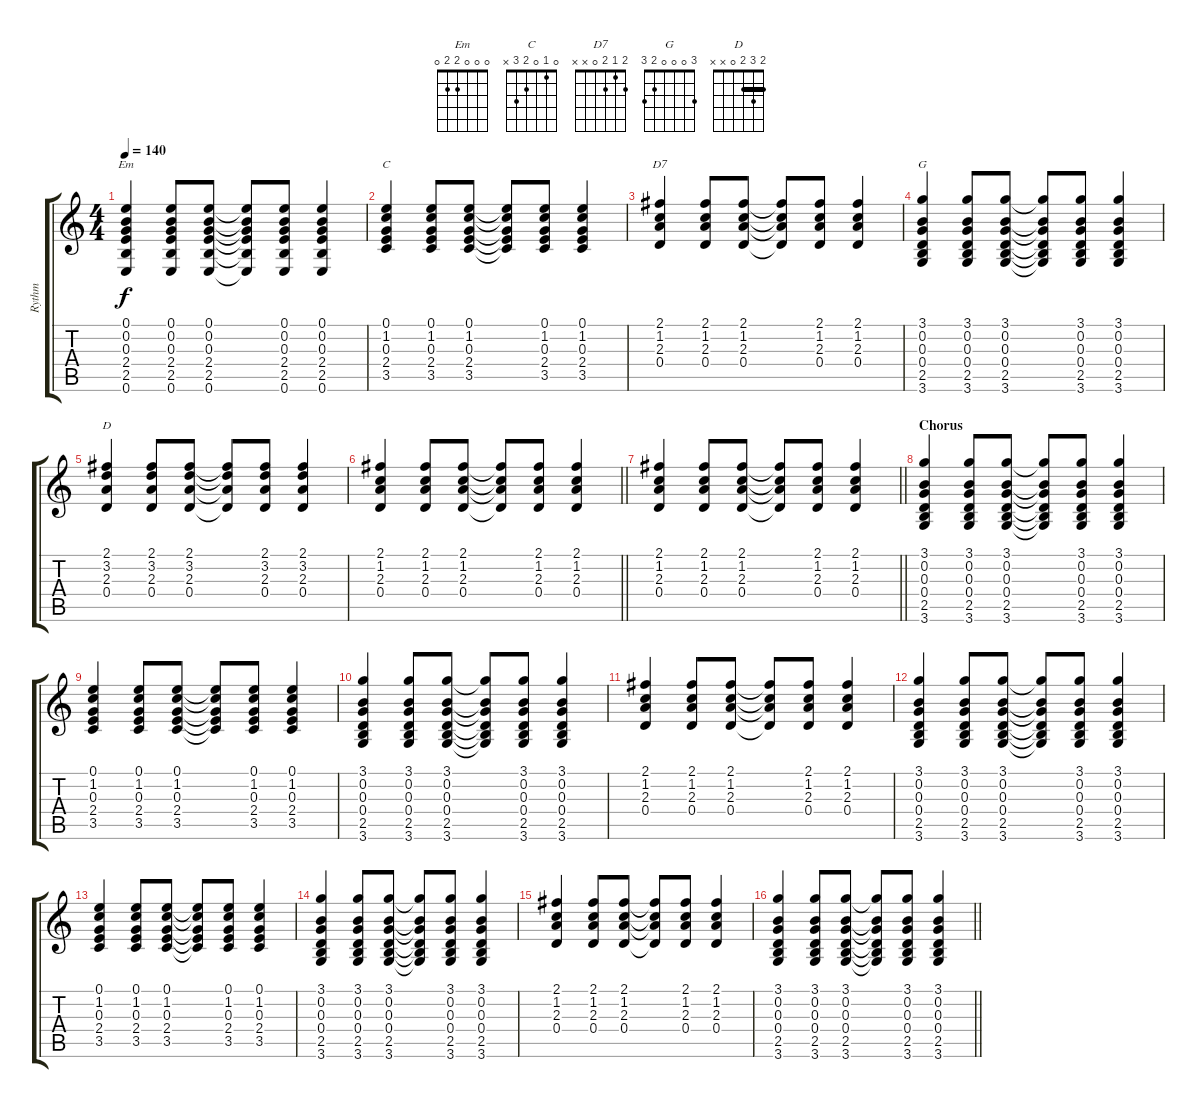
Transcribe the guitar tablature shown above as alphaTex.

\track ("Rythm" "Rythm") {instrument acousticguitarsteel}
\staff {score tabs}
\tuning (E4 B3 G3 D3 A2 E2) {hide}
\chord ("Em" 0 0 0 2 2 0)
\chord ("C" 0 1 0 2 3 x)
\chord ("D7" 2 1 2 0 x x)
\chord ("G" 3 0 0 0 2 3)
\chord ("D" 2 3 2 0 x x) {barre 2}
\ts (4 4)
\tempo 140
\clef g2
\ks c
(0.1 0.2 0.3 2.4 2.5 0.6).4{ch "Em" dy f} (0.1 0.2 0.3 2.4 2.5 0.6).8 (0.1 0.2 0.3 2.4 2.5 0.6).8 (0.1{t} 0.2{t} 0.3{t} 2.4{t} 2.5{t} 0.6{t}).8 (0.1 0.2 0.3 2.4 2.5 0.6).8 (0.1 0.2 0.3 2.4 2.5 0.6).4 |
(0.1 1.2 0.3 2.4 3.5).4{ch "C"} (0.1 1.2 0.3 2.4 3.5).8 (0.1 1.2 0.3 2.4 3.5).8 (0.1{t} 1.2{t} 0.3{t} 2.4{t} 3.5{t}).8 (0.1 1.2 0.3 2.4 3.5).8 (0.1 1.2 0.3 2.4 3.5).4 |
(2.1 1.2 2.3 0.4).4{ch "D7"} (2.1 1.2 2.3 0.4).8 (2.1 1.2 2.3 0.4).8 (2.1{t} 1.2{t} 2.3{t} 0.4{t}).8 (2.1 1.2 2.3 0.4).8 (2.1 1.2 2.3 0.4).4 |
(3.1 0.2 0.3 0.4 2.5 3.6).4{ch "G"} (3.1 0.2 0.3 0.4 2.5 3.6).8 (3.1 0.2 0.3 0.4 2.5 3.6).8 (3.1{t} 0.2{t} 0.3{t} 0.4{t} 2.5{t} 3.6{t}).8 (3.1 0.2 0.3 0.4 2.5 3.6).8 (3.1 0.2 0.3 0.4 2.5 3.6).4 |
(2.1 3.2 2.3 0.4).4{ch "D"} (2.1 3.2 2.3 0.4).8 (2.1 3.2 2.3 0.4).8 (2.1{t} 3.2{t} 2.3{t} 0.4{t}).8 (2.1 3.2 2.3 0.4).8 (2.1 3.2 2.3 0.4).4 |
\barLineRight lightlight
(2.1 1.2 2.3 0.4).4 (2.1 1.2 2.3 0.4).8 (2.1 1.2 2.3 0.4).8 (2.1{t} 1.2{t} 2.3{t} 0.4{t}).8 (2.1 1.2 2.3 0.4).8 (2.1 1.2 2.3 0.4).4 |
\barLineRight lightlight
(2.1 1.2 2.3 0.4).4 (2.1 1.2 2.3 0.4).8 (2.1 1.2 2.3 0.4).8 (2.1{t} 1.2{t} 2.3{t} 0.4{t}).8 (2.1 1.2 2.3 0.4).8 (2.1 1.2 2.3 0.4).4 |
\section ("" "Chorus")
(3.1 0.2 0.3 0.4 2.5 3.6).4 (3.1 0.2 0.3 0.4 2.5 3.6).8 (3.1 0.2 0.3 0.4 2.5 3.6).8 (3.1{t} 0.2{t} 0.3{t} 0.4{t} 2.5{t} 3.6{t}).8 (3.1 0.2 0.3 0.4 2.5 3.6).8 (3.1 0.2 0.3 0.4 2.5 3.6).4 |
(0.1 1.2 0.3 2.4 3.5).4 (0.1 1.2 0.3 2.4 3.5).8 (0.1 1.2 0.3 2.4 3.5).8 (0.1{t} 1.2{t} 0.3{t} 2.4{t} 3.5{t}).8 (0.1 1.2 0.3 2.4 3.5).8 (0.1 1.2 0.3 2.4 3.5).4 |
(3.1 0.2 0.3 0.4 2.5 3.6).4 (3.1 0.2 0.3 0.4 2.5 3.6).8 (3.1 0.2 0.3 0.4 2.5 3.6).8 (3.1{t} 0.2{t} 0.3{t} 0.4{t} 2.5{t} 3.6{t}).8 (3.1 0.2 0.3 0.4 2.5 3.6).8 (3.1 0.2 0.3 0.4 2.5 3.6).4 |
(2.1 1.2 2.3 0.4).4 (2.1 1.2 2.3 0.4).8 (2.1 1.2 2.3 0.4).8 (2.1{t} 1.2{t} 2.3{t} 0.4{t}).8 (2.1 1.2 2.3 0.4).8 (2.1 1.2 2.3 0.4).4 |
(3.1 0.2 0.3 0.4 2.5 3.6).4 (3.1 0.2 0.3 0.4 2.5 3.6).8 (3.1 0.2 0.3 0.4 2.5 3.6).8 (3.1{t} 0.2{t} 0.3{t} 0.4{t} 2.5{t} 3.6{t}).8 (3.1 0.2 0.3 0.4 2.5 3.6).8 (3.1 0.2 0.3 0.4 2.5 3.6).4 |
(0.1 1.2 0.3 2.4 3.5).4 (0.1 1.2 0.3 2.4 3.5).8 (0.1 1.2 0.3 2.4 3.5).8 (0.1{t} 1.2{t} 0.3{t} 2.4{t} 3.5{t}).8 (0.1 1.2 0.3 2.4 3.5).8 (0.1 1.2 0.3 2.4 3.5).4 |
(3.1 0.2 0.3 0.4 2.5 3.6).4 (3.1 0.2 0.3 0.4 2.5 3.6).8 (3.1 0.2 0.3 0.4 2.5 3.6).8 (3.1{t} 0.2{t} 0.3{t} 0.4{t} 2.5{t} 3.6{t}).8 (3.1 0.2 0.3 0.4 2.5 3.6).8 (3.1 0.2 0.3 0.4 2.5 3.6).4 |
(2.1 1.2 2.3 0.4).4 (2.1 1.2 2.3 0.4).8 (2.1 1.2 2.3 0.4).8 (2.1{t} 1.2{t} 2.3{t} 0.4{t}).8 (2.1 1.2 2.3 0.4).8 (2.1 1.2 2.3 0.4).4 |
\barLineRight lightlight
(3.1 0.2 0.3 0.4 2.5 3.6).4 (3.1 0.2 0.3 0.4 2.5 3.6).8 (3.1 0.2 0.3 0.4 2.5 3.6).8 (3.1{t} 0.2{t} 0.3{t} 0.4{t} 2.5{t} 3.6{t}).8 (3.1 0.2 0.3 0.4 2.5 3.6).8 (3.1 0.2 0.3 0.4 2.5 3.6).4
